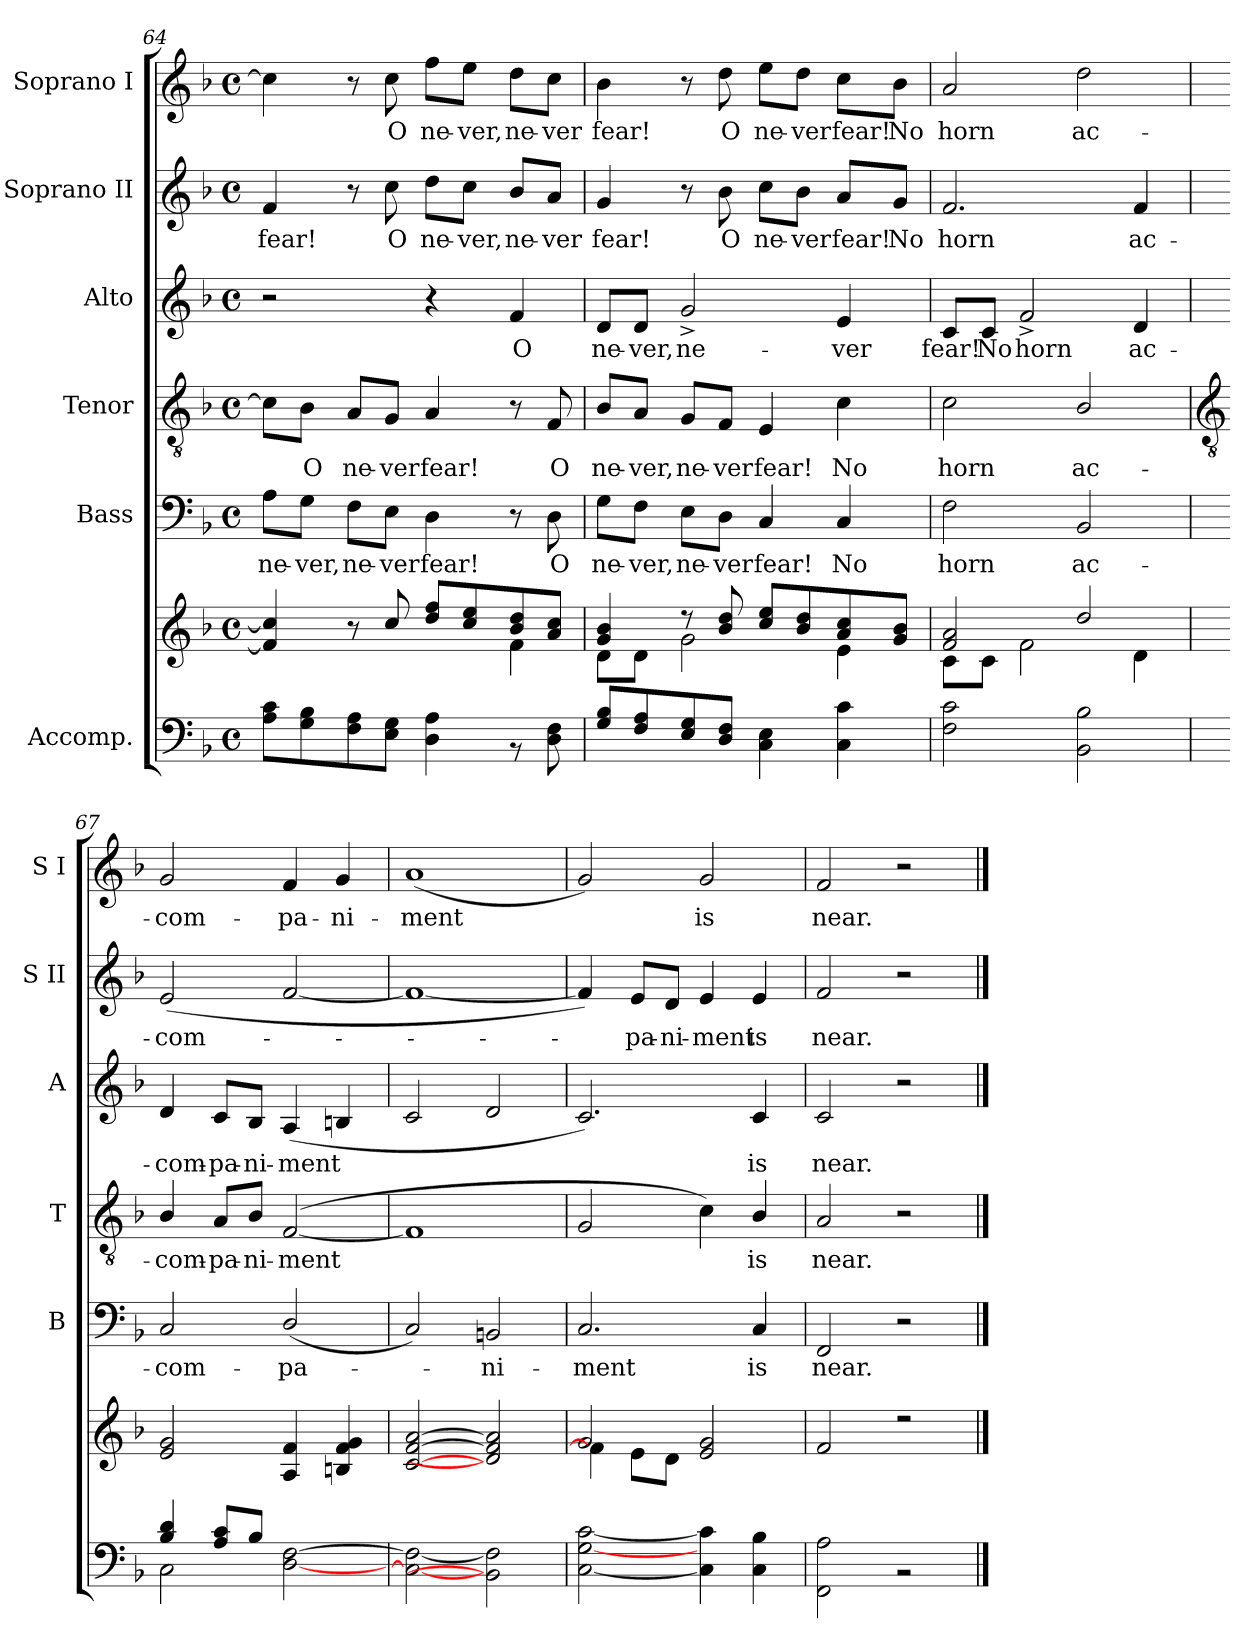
**kern	**kern	**kern	**text	**kern	**text	**kern	**text	**kern	**text	**kern	**text
*part6	*part6	*part5	*part5	*part4	*part4	*part3	*part3	*part2	*part2	*part1	*part1
*staff7	*staff6	*staff5	*staff5	*staff4	*staff4	*staff3	*staff3	*staff2	*staff2	*staff1	*staff1
*I"Accomp.	*	*I"Bass	*	*I"Tenor	*	*I"Alto	*	*I"Soprano II	*	*I"Soprano I	*
*	*	*I'B	*	*I'T	*	*I'A	*	*I'S II	*	*I'S I	*
*clefF4	*clefG2	*clefF4	*	*clefGv2	*	*clefG2	*	*clefG2	*	*clefG2	*
*k[b-]	*k[b-]	*k[b-]	*	*k[b-]	*	*k[b-]	*	*k[b-]	*	*k[b-]	*
*F:	*F:	*F:	*	*F:	*	*F:	*	*F:	*	*F:	*
*M4/4	*M4/4	*M4/4	*	*M4/4	*	*M4/4	*	*M4/4	*	*M4/4	*
*met(c)	*met(c)	*met(c)	*	*met(c)	*	*met(c)	*	*met(c)	*	*met(c)	*
=64	=64	=64	=64	=64	=64	=64	=64	=64	=64	=64	=64
*^	*^	*	*	*	*	*	*	*	*	*	*
!	!	!	!	!	!LO:LY:b	!	!	!	!	!	!LO:LY:b	!	!
1ryy	8A 8cL	4f/] 4cc/]	2.ryy	8A\L	ne-	8c\L]	.	2r	.	4f	fear!	4cc]	.
!	!	!	!	!	!LO:LY:b	!	!LO:LY:b	!	!	!	!	!	!
.	8G 8B-	.	.	8G\J	-ver,	8B-\J	O	.	.	.	.	.	.
!	!	!	!	!	!LO:LY:b	!	!LO:LY:b	!	!	!	!	!	!
.	8F 8A	8r	.	8F\L	ne-	8A/L	ne-	.	.	8r	.	8r	.
!	!	!	!	!	!LO:LY:b	!	!LO:LY:b	!	!	!	!LO:LY:b	!	!LO:LY:b
.	8E 8GJ	8cc/	.	8E\J	-ver	8G/J	-ver	.	.	8cc	O	8cc	O
!	!	!	!	!	!LO:LY:b	!	!LO:LY:b	!	!	!	!LO:LY:b	!	!LO:LY:b
.	4D 4A	8dd/ 8ff/L	.	4D	fear!	4A	fear!	4r	.	8dd\L	ne-	8ff\L	ne-
!	!	!	!	!	!	!	!	!	!	!	!LO:LY:b	!	!LO:LY:b
.	.	8cc/ 8ee/	.	.	.	.	.	.	.	8cc\J	-ver,	8ee\J	-ver,
!	!	!	!	!	!	!	!	!	!LO:LY:b	!	!LO:LY:b	!	!LO:LY:b
.	8r	8b-/ 8dd/	4f\	8r	.	8r	.	4f	O	8b-/L	ne-	8dd\L	ne-
!	!	!	!	!	!LO:LY:b	!	!LO:LY:b	!	!	!	!LO:LY:b	!	!LO:LY:b
.	8D 8F	8a/ 8cc/J	.	8D	O	8F	O	.	.	8a/J	-ver	8cc\J	-ver
=65	=65	=65	=65	=65	=65	=65	=65	=65	=65	=65	=65	=65	=65
!	!	!	!	!	!LO:LY:b	!	!LO:LY:b	!	!LO:LY:b	!	!LO:LY:b	!	!LO:LY:b
1ryy	8G 8B-L	4g/ 4b-/	8d\L	8G\L	ne-	8B-/L	ne-	8d/L	ne-	4g	fear!	4b-	fear!
!	!	!	!	!	!LO:LY:b	!	!LO:LY:b	!	!LO:LY:b	!	!	!	!
.	8F 8A	.	8d\J	8F\J	-ver,	8A/J	-ver,	8d/J	-ver,	.	.	.	.
!	!	!	!	!	!LO:LY:b	!	!LO:LY:b	!	!LO:LY:b	!	!	!	!
.	8E 8G	8r	2g\	8E\L	ne-	8G/L	ne-	2g^	ne-	8r	.	8r	.
!	!	!	!	!	!LO:LY:b	!	!LO:LY:b	!	!	!	!LO:LY:b	!	!LO:LY:b
.	8D/ 8F/J	8b-/ 8dd/	.	8D\J	-ver	8F/J	-ver	.	.	8b-	O	8dd	O
!	!	!	!	!	!LO:LY:b	!	!LO:LY:b	!	!	!	!LO:LY:b	!	!LO:LY:b
.	4C 4E	8cc/ 8ee/L	.	4C	fear!	4E	fear!	.	.	8cc\L	ne-	8ee\L	ne-
!	!	!	!	!	!	!	!	!	!	!	!LO:LY:b	!	!LO:LY:b
.	.	8b-/ 8dd/	.	.	.	.	.	.	.	8b-\J	-ver	8dd\J	-ver
!	!	!	!	!	!LO:LY:b	!	!LO:LY:b	!	!LO:LY:b	!	!LO:LY:b	!	!LO:LY:b
.	4C 4c	8a/ 8cc/	4e\	4C	No	4c	No	4e	-ver	8a/L	fear!	8cc\L	fear!
!	!	!	!	!	!	!	!	!	!	!	!LO:LY:b	!	!LO:LY:b
.	.	8g/ 8b-/J	.	.	.	.	.	.	.	8g/J	No	8b-\J	No
=66	=66	=66	=66	=66	=66	=66	=66	=66	=66	=66	=66	=66	=66
!	!	!	!	!	!LO:LY:b	!	!LO:LY:b	!	!LO:LY:b	!	!LO:LY:b	!	!LO:LY:b
1ryy	2F 2c	2f/ 2a/	8c\L	2F	horn	2c	horn	8c/L	fear!	2.f	horn	2a	horn
!	!	!	!	!	!	!	!	!	!LO:LY:b	!	!	!	!
.	.	.	8c\J	.	.	.	.	8c/J	No	.	.	.	.
!	!	!	!	!	!	!	!	!	!LO:LY:b	!	!	!	!
.	.	.	2f\	.	.	.	.	2f^	horn	.	.	.	.
!	!	!	!	!	!LO:LY:b	!	!LO:LY:b	!	!	!	!	!	!LO:LY:b
.	2BB- 2B-	2dd/	.	2BB-	ac-	2B-/	ac-	.	.	.	.	2dd	ac-
!	!	!	!	!	!	!	!	!	!LO:LY:b	!	!LO:LY:b	!	!
.	.	.	4d\	.	.	.	.	4d	ac-	4f	ac-	.	.
!!LO:LB:g=z
=67	=67	=67	=67	=67	=67	=67	=67	=67	=67	=67	=67	=67	=67
*	*	*	*	*	*	*clefGv2	*	*	*	*	*	*	*
!	!	!	!	!	!LO:LY:b	!	!LO:LY:b	!	!LO:LY:b	!	!LO:LY:b	!	!LO:LY:b
4B-/ 4d/	2C\	2e/ 2g/	1ryy	2C	-com-	4B-/	-com-	4d	-com-	(<2e	-com-	2g	-com-
!	!	!	!	!	!	!	!LO:LY:b	!	!LO:LY:b	!	!	!	!
8A/ 8c/L	.	.	.	.	.	8A/L	-pa-	8c/L	-pa-	.	.	.	.
!	!	!	!	!	!	!	!LO:LY:b	!	!LO:LY:b	!	!	!	!
8B-/J	.	.	.	.	.	8B-/J	-ni-	8B-/J	-ni-	.	.	.	.
!	!	!	!	!	!LO:LY:b	!	!LO:LY:b	!	!LO:LY:b	!	!	!	!LO:LY:b
2ryy	[2D\ [2F\	4A/ 4f/	.	(<2D/	-pa-	(<[2F	-ment	(<4A	-ment	[2f	.	4f	-pa-
!	!	!	!	!	!	!	!	!	!	!	!	!	!LO:LY:b
.	.	4Bn/ 4f/ 4g/	.	.	.	.	.	4Bn	.	.	.	4g	-ni-
=68	=68	=68	=68	=68	=68	=68	=68	=68	=68	=68	=68	=68	=68
!	!	!	!	!	!	!	!	!	!	!	!	!	!LO:LY:b
1ryy	2C\_ 2F\_	[2c/ [2f/ [2a/	1ryy	2C)	.	1F]	.	2c	.	1f_	.	(<1a	-ment
!	!	!	!	!	!LO:LY:b	!	!	!	!	!	!	!	!
.	2BB\] 2F\]	2d/] 2f/] 2a/]	.	2BBn	ni-	.	.	2d	.	.	.	.	.
=69	=69	=69	=69	=69	=69	=69	=69	=69	=69	=69	=69	=69	=69
!	!	!	!	!	!LO:LY:b	!	!	!	!	!	!	!	!
1ryy	[2C\ [2G\ [2c\	2g/	4f\]	2.C	-ment	2G	.	2.c)	.	4f])	.	2g)	.
!	!	!	!	!	!	!	!	!	!	!	!LO:LY:b	!	!
.	.	.	8e\L	.	.	.	.	.	.	8e/L	pa-	.	.
!	!	!	!	!	!	!	!	!	!	!	!LO:LY:b	!	!
.	.	.	8d\J	.	.	.	.	.	.	8d/J	-ni-	.	.
!	!	!	!	!	!	!	!	!	!	!	!LO:LY:b	!	!LO:LY:b
.	4C\] 4c\]	2e/ 2g/	2ryy	.	.	4c)	.	.	.	4e	-ment	2g	is
!	!	!	!	!	!LO:LY:b	!	!LO:LY:b	!	!LO:LY:b	!	!LO:LY:b	!	!
.	4C\ 4B-\	.	.	4C	is	4B-/	is	4c	is	4e	is	.	.
=70	=70	=70	=70	=70	=70	=70	=70	=70	=70	=70	=70	=70	=70
!	!	!	!	!	!LO:LY:b	!	!LO:LY:b	!	!LO:LY:b	!	!LO:LY:b	!	!LO:LY:b
1ryy	2FF\ 2A\	2f/	1ryy	2FF	near.	2A	near.	2c	near.	2f	near.	2f	near.
.	2r	2r	.	2r	.	2r	.	2r	.	2r	.	2r	.
*v	*v	*	*	*	*	*	*	*	*	*	*	*	*
*	*v	*v	*	*	*	*	*	*	*	*	*	*
==	==	==	==	==	==	==	==	==	==	==	==
*-	*-	*-	*-	*-	*-	*-	*-	*-	*-	*-	*-
